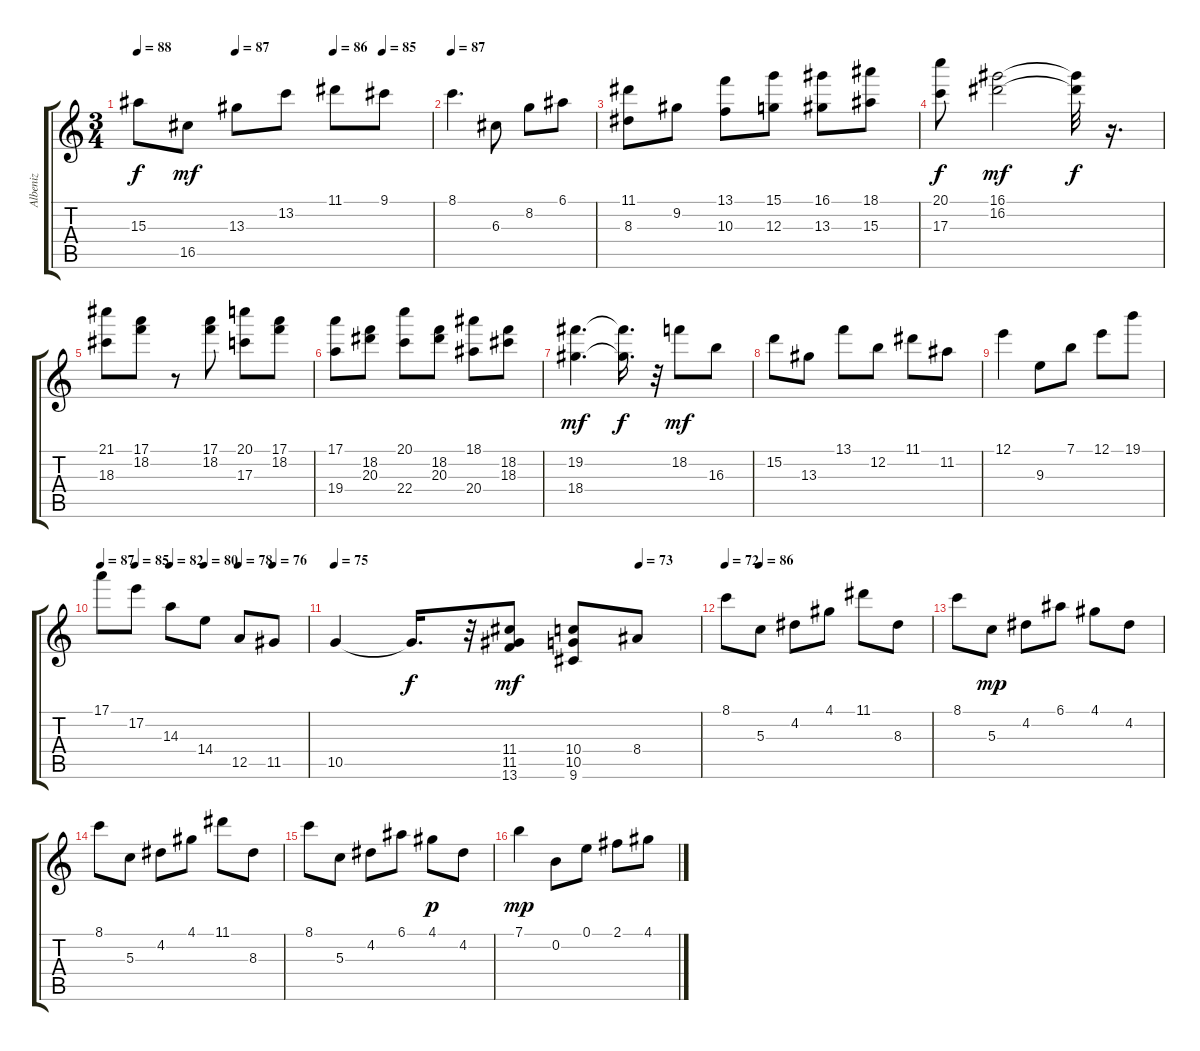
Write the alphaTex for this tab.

\track ("Albeniz" "Albeniz") {solo instrument acousticguitarnylon}
\staff {score tabs}
\tuning (E4 B3 G3 D3 A2 E2) {hide}
\ts (3 4)
\tempo 88
\tempo (87 0.3333333333333333)
\tempo (86 0.6666666666666666)
\tempo (85 0.8333333333333334)
\clef g2
\ks c
15.3.8{dy f} 16.5.8{dy mf} 13.3.8 13.2.8 11.1.8 9.1.8 |
\tempo 87
8.1.4{d} 6.3.8 8.2.8 6.1.8 |
(11.1 8.3).8 9.2.8 (13.1 10.3).8 (15.1 12.3).8 (16.1 13.3).8 (18.1 15.3).8 |
(20.1 17.3).8{dy f} (16.1 16.2).2{dy mf} (16.1{t} 16.2{t}).32{dy f} r.16{d} |
(21.1 18.3).8 (17.1 18.2).8 r.8 (17.1 18.2).8 (20.1 17.3).8 (17.1 18.2).8 |
(17.1 19.4).8 (18.2 20.3).8 (20.1 22.4).8 (18.2 20.3).8 (18.1 20.4).8 (18.2 18.3).8 |
(19.2 18.4).4{d dy mf} (19.2{t} 18.4{t}).16{d dy f} r.32 18.2.8{dy mf} 16.3.8 |
15.2.8 13.3.8 13.1.8 12.2.8 11.1.8 11.2.8 |
12.1.4 9.3.8 7.1.8 12.1.8 19.1.8 |
\tempo 87
\tempo (85 0.16666666666666666)
\tempo (82 0.3333333333333333)
\tempo (80 0.5)
\tempo (78 0.6666666666666666)
\tempo (76 0.8333333333333334)
17.1.8 17.2.8 14.3.8 14.4.8 12.5.8 11.5.8 |
\tempo 75
\tempo (73 0.8333333333333334)
10.5.4 10.5{t}.16{d dy f} r.32 (11.4 11.5 13.6).8{dy mf} (10.4 10.5 9.6).8 8.4.8 |
\tempo 72
\tempo (86 0.16666666666666666)
8.1.8 5.3.8 4.2.8 4.1.8 11.1.8 8.3.8 |
8.1.8 5.3.8{dy mp} 4.2.8 6.1.8 4.1.8 4.2.8 |
8.1.8 5.3.8 4.2.8 4.1.8 11.1.8 8.3.8 |
8.1.8 5.3.8 4.2.8 6.1.8 4.1.8{dy p} 4.2.8 |
7.1.4{dy mp} 0.2.8 0.1.8 2.1.8 4.1.8
